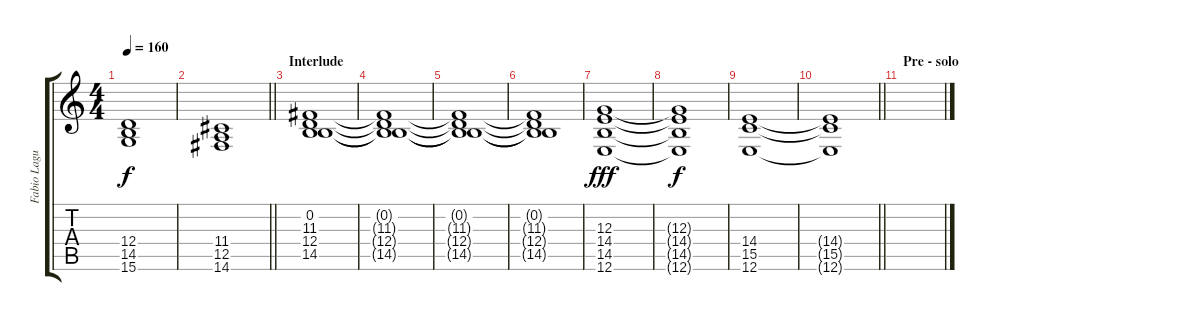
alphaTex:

\track ("Fabio Laguna" "Fabio Lagu") {instrument stringensemble1}
\staff {score tabs}
\tuning (E4 B3 G3 D3 A2 E2) {hide}
\ts (4 4)
\tempo 160
\clef g2
\ks c
(12.4 14.5 15.6).1{dy f} |
\barLineRight lightlight
(11.4 12.5 14.6).1 |
\section ("" "Interlude")
(0.2 11.3 12.4 14.5).1{volume 13 balance 11} |
(0.2{t} 11.3{t} 12.4{t} 14.5{t}).1 |
(0.2{t} 11.3{t} 12.4{t} 14.5{t}).1 |
(0.2{t} 11.3{t} 12.4{t} 14.5{t}).1 |
(12.3 14.4 14.5 12.6).1{dy fff} |
(12.3{t} 14.4{t} 14.5{t} 12.6{t}).1{dy f} |
(14.4 15.5 12.6).1{volume 14} |
\barLineRight lightlight
(14.4{t} 15.5{t} 12.6{t}).1 |
\section ("" "Pre - solo")
